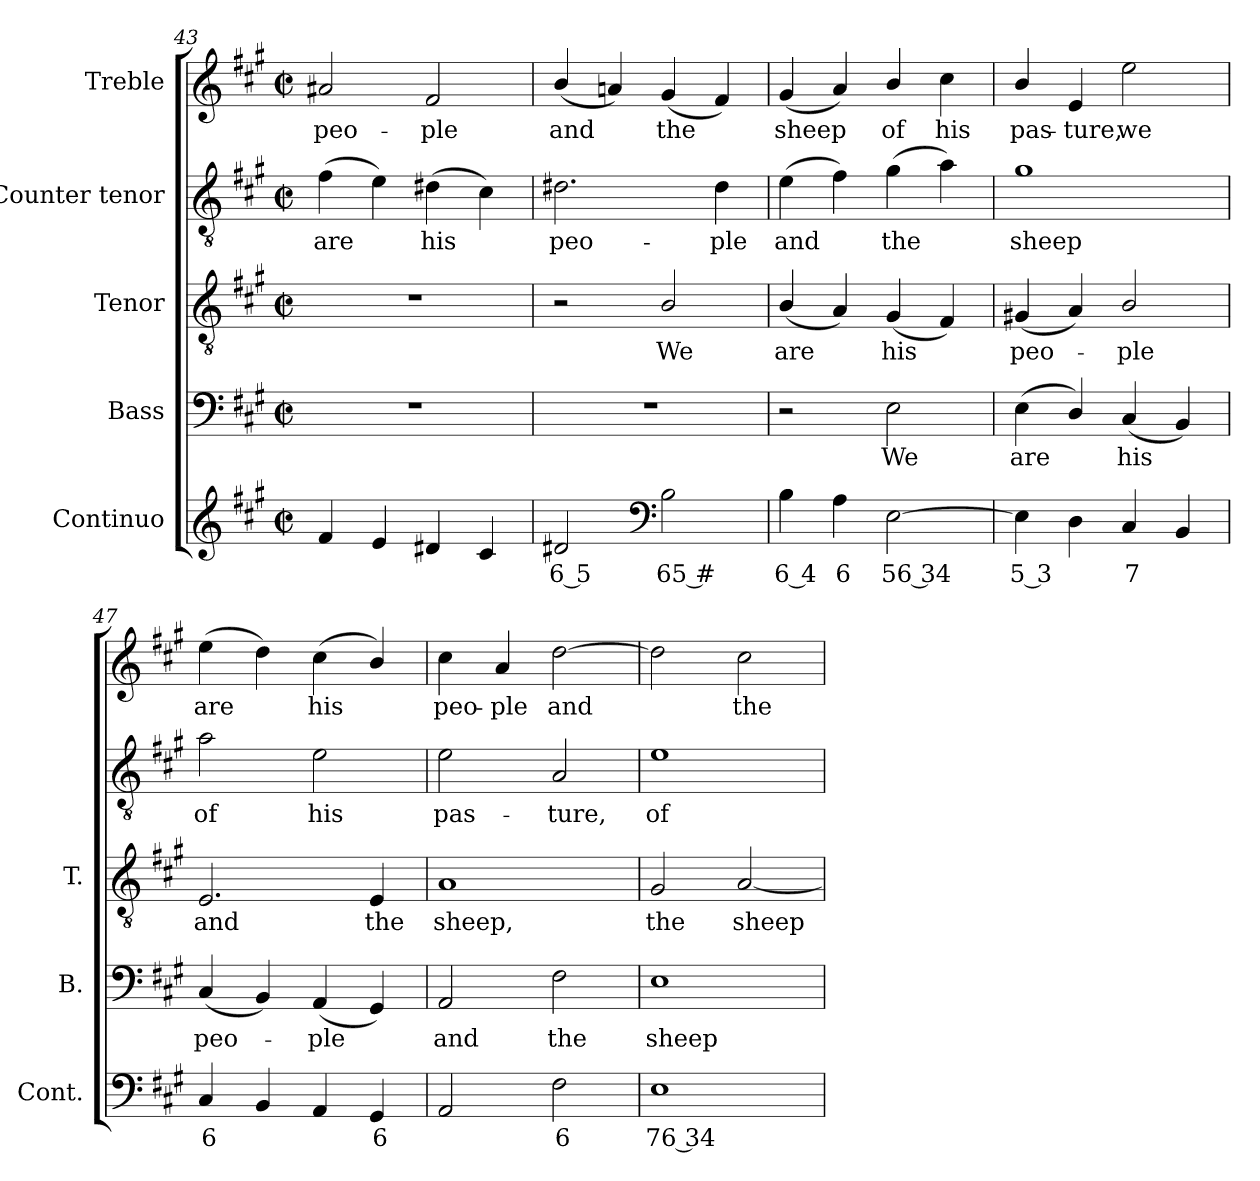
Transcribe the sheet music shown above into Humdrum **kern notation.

**kern	**text	**kern	**text	**kern	**text	**kern	**text	**kern	**text
*part5	*part5	*part4	*part4	*part3	*part3	*part2	*part2	*part1	*part1
*staff5	*staff5	*staff4	*staff4	*staff3	*staff3	*staff2	*staff2	*staff1	*staff1
*I"Continuo	*	*I"Bass	*	*I"Tenor	*	*I"Counter tenor	*	*I"Treble	*
*I'Cont.	*	*I'B.	*	*I'T.	*	*	*	*	*
*clefG2	*	*clefF4	*	*clefGv2	*	*clefGv2	*	*clefG2	*
*	*	*	*	*ITrd7c12	*	*ITrd7c12	*	*	*
*k[f#c#g#]	*	*k[f#c#g#]	*	*k[f#c#g#]	*	*k[f#c#g#]	*	*k[f#c#g#]	*
*A:	*	*A:	*	*A:	*	*A:	*	*A:	*
*M2/2	*	*M2/2	*	*M2/2	*	*M2/2	*	*M2/2	*
*met(c|)	*	*met(c|)	*	*met(c|)	*	*met(c|)	*	*met(c|)	*
=43	=43	=43	=43	=43	=43	=43	=43	=43	=43
!	!	!	!	!	!	!	!LO:LY:b:color=#000000	!	!
!	!	!	!	!	!	!	!	!	!LO:LY:b:color=#000000
4f#i/	.	1r	.	1r	.	(4F#i\	are	2a#Xi/	peo-
4ei/	.	.	.	.	.	4Ei\)	.	.	.
!	!	!	!	!	!	!	!LO:LY:b:color=#000000	!	!
!	!	!	!	!	!	!	!	!	!LO:LY:b:color=#000000
4d#Xi/	.	.	.	.	.	(4D#Xi\	his	2f#i/	-ple
4c#i/	.	.	.	.	.	4C#i\)	.	.	.
=44	=44	=44	=44	=44	=44	=44	=44	=44	=44
!	!LO:LY:b:color=#000000	!	!	!	!	!	!	!	!
!	!	!	!	!	!	!	!LO:LY:b:color=#000000	!	!
!	!	!	!	!	!	!	!	!	!LO:LY:b:color=#000000
2d#Xi/	6 5	1r	.	2r	.	2.D#Xi\	peo-	(4bi/	and
*clefF4	*	*	*	*	*	*	*	*	*
.	.	.	.	.	.	.	.	4ani/)	.
!	!LO:LY:b:color=#000000	!	!	!	!	!	!	!	!
!	!	!	!	!	!LO:LY:b:color=#000000	!	!	!	!
!	!	!	!	!	!	!	!	!	!LO:LY:b:color=#000000
2Bi\	65 #	.	.	2BBi/	We	.	.	(4g#i/	the
!	!	!	!	!	!	!	!LO:LY:b:color=#000000	!	!
.	.	.	.	.	.	4D#i\	-ple	4f#i/)	.
=45	=45	=45	=45	=45	=45	=45	=45	=45	=45
!	!LO:LY:b:color=#000000	!	!	!	!	!	!	!	!
!	!	!	!	!	!LO:LY:b:color=#000000	!	!	!	!
!	!	!	!	!	!	!	!LO:LY:b:color=#000000	!	!
!	!	!	!	!	!	!	!	!	!LO:LY:b:color=#000000
4Bi\	6 4	2r	.	(4BBi/	are	(4Ei\	and	(4g#i/	sheep
!	!LO:LY:b:color=#000000	!	!	!	!	!	!	!	!
4Ai\	6	.	.	4AAi/)	.	4F#i\)	.	4ai/)	.
!	!LO:LY:b:color=#000000	!	!	!	!	!	!	!	!
!	!	!	!LO:LY:b:color=#000000	!	!	!	!	!	!
!	!	!	!	!	!LO:LY:b:color=#000000	!	!	!	!
!	!	!	!	!	!	!	!LO:LY:b:color=#000000	!	!
!	!	!	!	!	!	!	!	!	!LO:LY:b:color=#000000
[2Ei\	56 34	2Ei\	We	(4GG#i/	his	(4G#i\	the	4bi/	of
!	!	!	!	!	!	!	!	!	!LO:LY:b:color=#000000
.	.	.	.	4FF#i/)	.	4Ai\)	.	4cc#i\	his
=46	=46	=46	=46	=46	=46	=46	=46	=46	=46
!	!LO:LY:b:color=#000000	!	!	!	!	!	!	!	!
!	!	!	!LO:LY:b:color=#000000	!	!	!	!	!	!
!	!	!	!	!	!LO:LY:b:color=#000000	!	!	!	!
!	!	!	!	!	!	!	!LO:LY:b:color=#000000	!	!
!	!	!	!	!	!	!	!	!	!LO:LY:b:color=#000000
4Ei\]	5 3	(4Ei\	are	(4GG#Xi/	peo-	1G#i	sheep	4bi/	pas-
!	!LO:LY:b:color=#000000	!	!	!	!	!	!	!	!
!	!	!	!	!	!	!	!	!	!LO:LY:b:color=#000000
4Di\	-	4Di/)	.	4AAi/)	.	.	.	4ei/	-ture,
!	!LO:LY:b:color=#000000	!	!	!	!	!	!	!	!
!	!	!	!LO:LY:b:color=#000000	!	!	!	!	!	!
!	!	!	!	!	!LO:LY:b:color=#000000	!	!	!	!
!	!	!	!	!	!	!	!	!	!LO:LY:b:color=#000000
4C#i/	7	(4C#i/	his	2BBi/	-ple	.	.	2eei\	we
4BBi/	.	4BBi/)	.	.	.	.	.	.	.
!!LO:LB:g=z
=47	=47	=47	=47	=47	=47	=47	=47	=47	=47
!	!LO:LY:b:color=#000000	!	!	!	!	!	!	!	!
!	!	!	!LO:LY:b:color=#000000	!	!	!	!	!	!
!	!	!	!	!	!LO:LY:b:color=#000000	!	!	!	!
!	!	!	!	!	!	!	!LO:LY:b:color=#000000	!	!
!	!	!	!	!	!	!	!	!	!LO:LY:b:color=#000000
4C#i/	6	(4C#i/	peo-	2.EEi/	and	2Ai\	of	(4eei\	are
!	!LO:LY:b:color=#000000	!	!	!	!	!	!	!	!
4BBi/	-	4BBi/)	.	.	.	.	.	4ddi\)	.
!	!	!	!LO:LY:b:color=#000000	!	!	!	!	!	!
!	!	!	!	!	!	!	!LO:LY:b:color=#000000	!	!
!	!	!	!	!	!	!	!	!	!LO:LY:b:color=#000000
4AAi/	.	(4AAi/	-ple	.	.	2Ei\	his	(4cc#i\	his
!	!LO:LY:b:color=#000000	!	!	!	!	!	!	!	!
!	!	!	!	!	!LO:LY:b:color=#000000	!	!	!	!
4GG#i/	6	4GG#i/)	.	4EEi/	the	.	.	4bi/)	.
=48	=48	=48	=48	=48	=48	=48	=48	=48	=48
!	!	!	!LO:LY:b:color=#000000	!	!	!	!	!	!
!	!	!	!	!	!LO:LY:b:color=#000000	!	!	!	!
!	!	!	!	!	!	!	!LO:LY:b:color=#000000	!	!
!	!	!	!	!	!	!	!	!	!LO:LY:b:color=#000000
2AAi/	.	2AAi/	and	1AAi	sheep,	2Ei\	pas-	4cc#i\	peo-
!	!	!	!	!	!	!	!	!	!LO:LY:b:color=#000000
.	.	.	.	.	.	.	.	4ai/	-ple
!	!LO:LY:b:color=#000000	!	!	!	!	!	!	!	!
!	!	!	!LO:LY:b:color=#000000	!	!	!	!	!	!
!	!	!	!	!	!	!	!LO:LY:b:color=#000000	!	!
!	!	!	!	!	!	!	!	!	!LO:LY:b:color=#000000
2F#i\	6	2F#i\	the	.	.	2AAi/	-ture,	[2ddi\	and
=49	=49	=49	=49	=49	=49	=49	=49	=49	=49
!	!LO:LY:b:color=#000000	!	!	!	!	!	!	!	!
!	!	!	!LO:LY:b:color=#000000	!	!	!	!	!	!
!	!	!	!	!	!LO:LY:b:color=#000000	!	!	!	!
!	!	!	!	!	!	!	!LO:LY:b:color=#000000	!	!
1Ei	76 34	1Ei	sheep	2GG#i/	the	1Ei	of	2ddi\]	.
!	!	!	!	!	!LO:LY:b:color=#000000	!	!	!	!
!	!	!	!	!	!	!	!	!	!LO:LY:b:color=#000000
.	.	.	.	[2AAi/	sheep	.	.	2cc#i\	the
=	=	=	=	=	=	=	=	=	=
*-	*-	*-	*-	*-	*-	*-	*-	*-	*-
